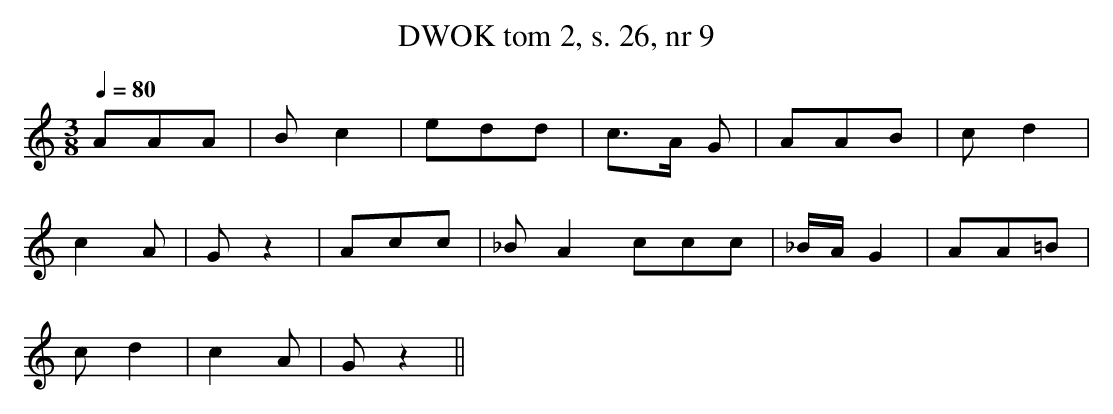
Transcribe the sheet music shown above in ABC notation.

X:1
T: DWOK tom 2, s. 26, nr 9
L:1/8
M:3/8
K:C
Q:1/4=80
AAA|Bc2|edd|c3/2A/ G|AAB|cd2|
c2A|Gz2|Acc|_BA2ccc|_B/A/G2|AA=B|
cd2|c2A|Gz2||
